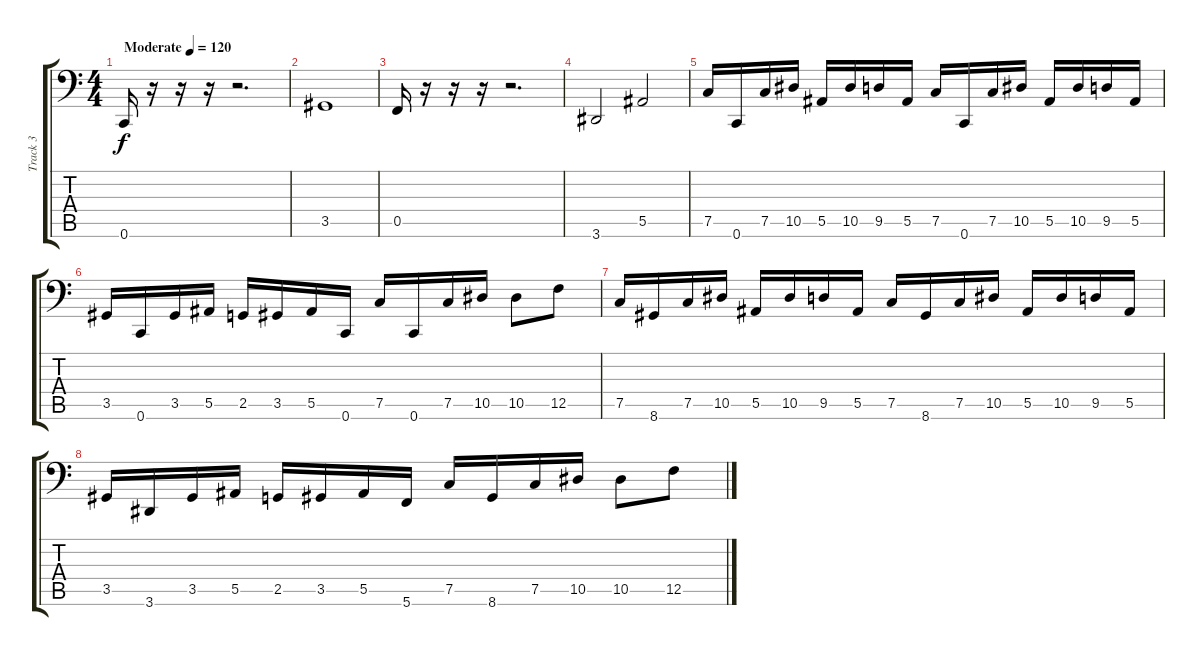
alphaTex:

\track ("Track 3" "Track 3") {instrument electricbasspick}
\staff {score tabs}
\tuning (C3 G2 Eb2 Bb1 F1 C1) {hide}
\ts (4 4)
\tempo (120 "Moderate")
\clef f4
\ks c
0.6.16{dy f instrument electricbasspick} r.16 r.16 r.16 r.2{d} |
3.5.1 |
0.5.16 r.16 r.16 r.16 r.2{d} |
3.6.2 5.5.2 |
7.5.16 0.6.16 7.5.16 10.5.16 5.5.16 10.5.16 9.5.16 5.5.16 7.5.16 0.6.16 7.5.16 10.5.16 5.5.16 10.5.16 9.5.16 5.5.16 |
3.5.16 0.6.16 3.5.16 5.5.16 2.5.16 3.5.16 5.5.16 0.6.16 7.5.16 0.6.16 7.5.16 10.5.16 10.5.8 12.5.8 |
7.5.16 8.6.16 7.5.16 10.5.16 5.5.16 10.5.16 9.5.16 5.5.16 7.5.16 8.6.16 7.5.16 10.5.16 5.5.16 10.5.16 9.5.16 5.5.16 |
3.5.16 3.6.16 3.5.16 5.5.16 2.5.16 3.5.16 5.5.16 5.6.16 7.5.16 8.6.16 7.5.16 10.5.16 10.5.8 12.5.8
